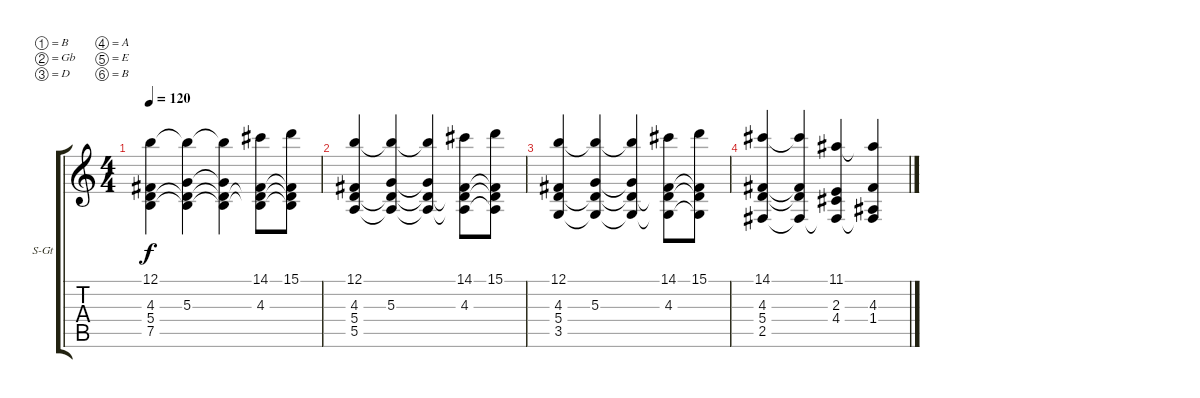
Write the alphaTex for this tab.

\bracketExtendMode groupsimilarinstruments
\firstSystemTrackNameOrientation horizontal
\otherSystemsTrackNameOrientation horizontal
\track ("Spur 6" "S-Gt") {instrument choiraahs}
\staff {score tabs}
\tuning (B3 Gb3 D3 A2 E2 B1)
\displaytranspose 12
\ts (4 4)
\tempo 120
\clef g2
\ks c
(12.1 4.3 5.4 7.5).4{dy f} (12.1{t} 5.3 5.4{t} 7.5{t}).4 (12.1{t} 5.3{t} 5.4{t} 7.5{t}).4 (14.1 4.3 5.4{t} 7.5{t}).8 (15.1 4.3{t} 5.4{t} 7.5{t}).8 |
(12.1 4.3 5.4 5.5).4 (12.1{t} 5.3 5.4{t} 5.5{t}).4 (12.1{t} 5.3{t} 5.4{t} 5.5{t}).4 (14.1 4.3 5.4{t} 5.5{t}).8 (15.1 4.3{t} 5.4{t} 5.5{t}).8 |
(12.1 4.3 5.4 3.5).4 (12.1{t} 5.3 5.4{t} 3.5{t}).4 (12.1{t} 5.3{t} 5.4{t} 3.5{t}).4 (14.1 4.3 5.4{t} 3.5{t}).8 (15.1 4.3{t} 5.4{t} 3.5{t}).8 |
(14.1 4.3 5.4 2.5).4 (14.1{t} 4.3{t} 5.4{t} 2.5{t}).4 (11.1 2.3 4.4 2.5{t}).4 (11.1{t} 4.3 1.4 2.5{t}).4
